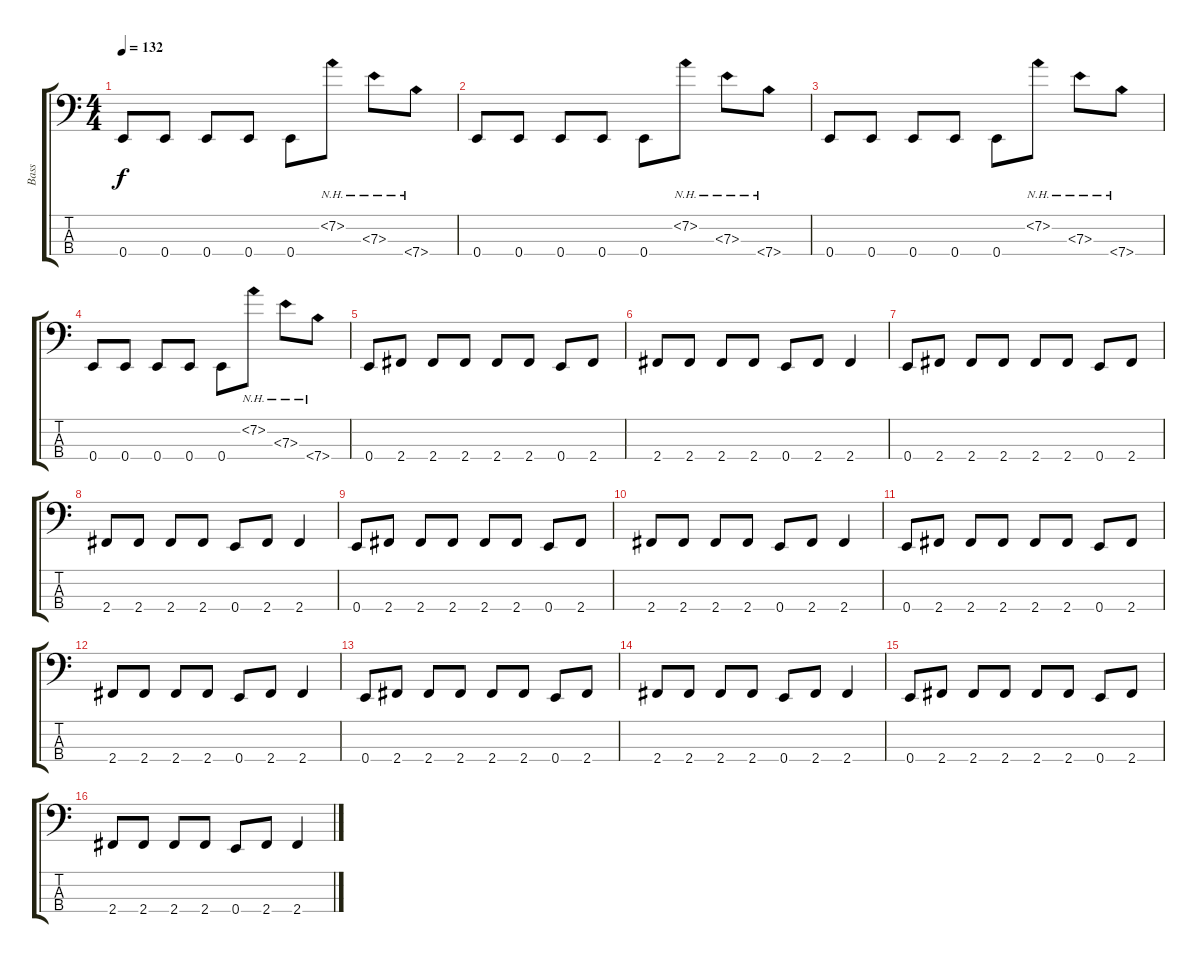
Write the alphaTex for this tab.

\track ("Bass" "Bass") {instrument electricbasspick}
\staff {score tabs}
\tuning (G2 D2 A1 E1) {hide}
\ts (4 4)
\tempo 132
\clef f4
\ks c
0.4.8{dy f} 0.4.8 0.4.8 0.4.8 0.4.8 7.2{nh}.8 7.3{nh}.8 7.4{nh}.8 |
0.4.8 0.4.8 0.4.8 0.4.8 0.4.8 7.2{nh}.8 7.3{nh}.8 7.4{nh}.8 |
0.4.8 0.4.8 0.4.8 0.4.8 0.4.8 7.2{nh}.8 7.3{nh}.8 7.4{nh}.8 |
0.4.8 0.4.8 0.4.8 0.4.8 0.4.8 7.2{nh}.8 7.3{nh}.8 7.4{nh}.8 |
0.4.8 2.4.8 2.4.8 2.4.8 2.4.8 2.4.8 0.4.8 2.4.8 |
2.4.8 2.4.8 2.4.8 2.4.8 0.4.8 2.4.8 2.4.4 |
0.4.8 2.4.8 2.4.8 2.4.8 2.4.8 2.4.8 0.4.8 2.4.8 |
2.4.8 2.4.8 2.4.8 2.4.8 0.4.8 2.4.8 2.4.4 |
0.4.8 2.4.8 2.4.8 2.4.8 2.4.8 2.4.8 0.4.8 2.4.8 |
2.4.8 2.4.8 2.4.8 2.4.8 0.4.8 2.4.8 2.4.4 |
0.4.8 2.4.8 2.4.8 2.4.8 2.4.8 2.4.8 0.4.8 2.4.8 |
2.4.8 2.4.8 2.4.8 2.4.8 0.4.8 2.4.8 2.4.4 |
0.4.8 2.4.8 2.4.8 2.4.8 2.4.8 2.4.8 0.4.8 2.4.8 |
2.4.8 2.4.8 2.4.8 2.4.8 0.4.8 2.4.8 2.4.4 |
0.4.8 2.4.8 2.4.8 2.4.8 2.4.8 2.4.8 0.4.8 2.4.8 |
2.4.8 2.4.8 2.4.8 2.4.8 0.4.8 2.4.8 2.4.4
